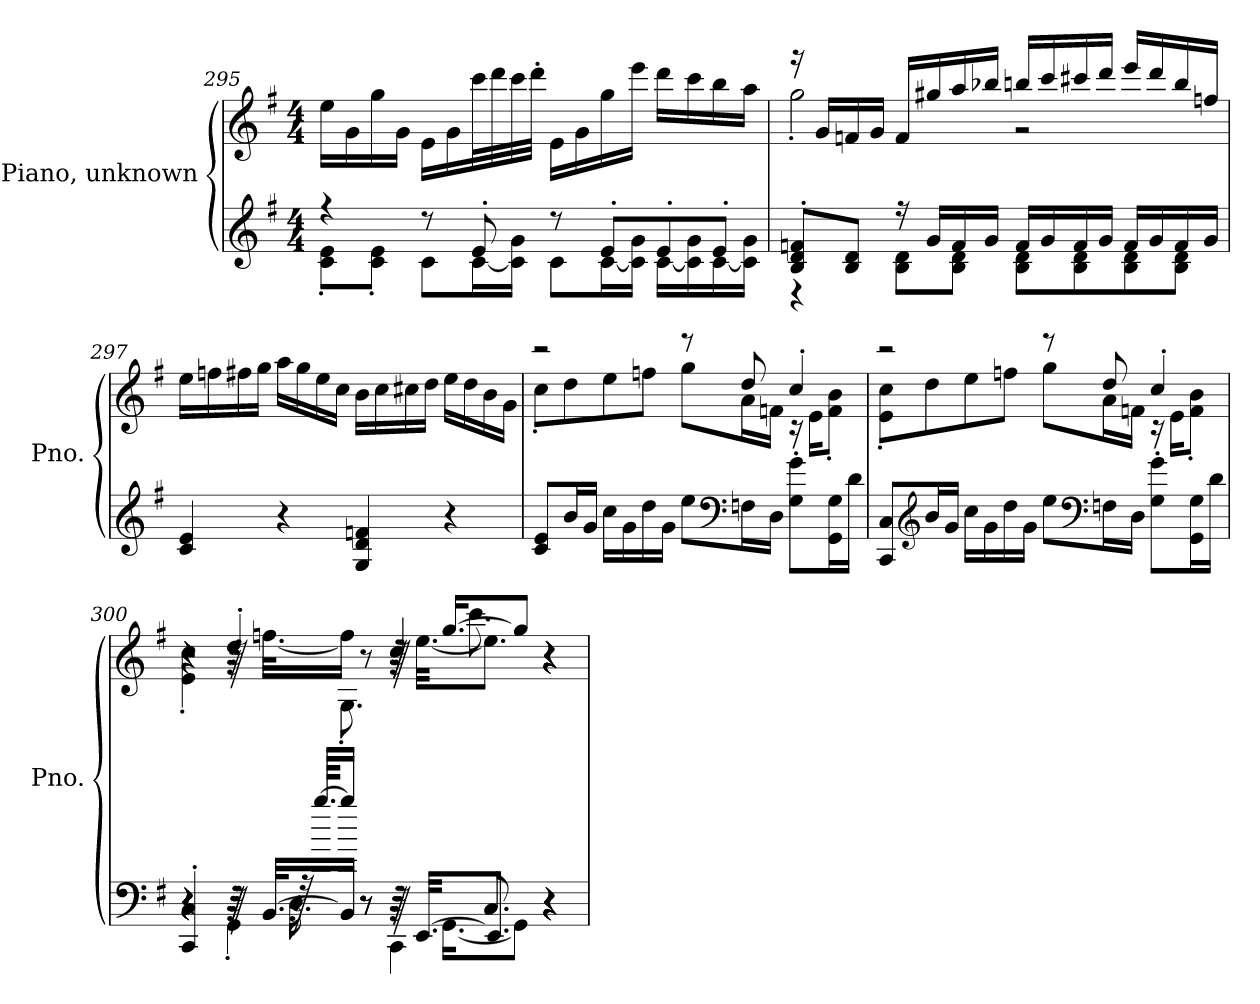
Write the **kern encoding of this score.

**kern	**kern
*part1	*part1
*staff2	*staff1
*I"Piano, unknown	*
*I'Pno.	*
!!LO:LB:g=z
*clefG2	*clefG2
*k[f#]	*k[f#]
*M4/4	*M4/4
=295	=295
*^	*
4r	8c\' 8e\'L	16ee\LL
.	.	16g\
.	8c\' 8e\'J	16gg\
.	.	16g\JJ
8r	8c\L	16e\LL
.	.	16g\
8e'/	[16c\L	32ccc\L
.	.	32ddd\
.	16c\] 16g\JJ	32ccc\
.	.	32ddd'\JJJ
8r	8c\L	16e\LL
.	.	16g\
8e'/L	[16c\L	16gg\
.	16c\] 16g\JJ	16eee\JJ
8e'/	[16c\LL	16ddd\LL
.	16c\] 16g\	16ccc\
8e'/J	[16c\	16bb\
.	16c\] 16g\JJ	16aa\JJ
=296	=296	=296
*	*	*^
8B/' 8d/' 8fn/'L	4r	16r	2gg'\
.	.	16g/LL	.
8B/ 8d/J	.	16fn/	.
.	.	16g/JJ	.
16r	8B\ 8d\L	16f/LL	.
16g/LL	.	16gg#X/	.
16f/	8B\ 8d\J	16aa/	.
16g/JJ	.	16bb-X/JJ	.
16f/LL	8B\ 8d\L	16bbn/LL	2r
16g/	.	16ccc/	.
16f/	8B\ 8d\	16ccc#X/	.
16g/JJ	.	16ddd/JJ	.
16f/LL	8B\ 8d\	16eee/LL	.
16g/	.	16ddd/	.
16f/	8B\ 8d\J	16bb/	.
16g/JJ	.	16ffn/JJ	.
*v	*v	*	*
*	*v	*v
!!LO:LB:g=z
=297	=297
4c/ 4e/	16ee\LL
.	16ffn\
.	16ff#X\
.	16gg\JJ
4r	16aa\LL
.	16gg\
.	16ee\
.	16cc\JJ
4G/ 4d/ 4fn/	16b\LL
.	16cc\
.	16cc#X\
.	16dd\JJ
4r	16ee\LL
.	16dd\
.	16b\
.	16g\JJ
=298	=298
*	*^
8c/ 8e/L	2r	8cc'\L
16b/L	.	8dd\
16g/JJ	.	.
16cc\LL	.	8ee\
16g\	.	.
16dd\	.	8ffn\J
16g\JJ	.	.
8ee\L	8r	8gg\L
*clefF4	*	*
16Fn\L	8dd/	16a\L
16D\JJ	.	16fn\JJ
8G\' 8g\'L	4cc'/	16r
.	.	16e\KL
16GG\ 16G\L	.	8f\' 8b\'J
16d\JJ	.	.
!!LO:LB:g=z	!!
=299	=299	=299
8CC/ 8C/L	2r	8e\' 8cc\'L
*clefG2	*	*
16b/L	.	8dd\
16g/JJ	.	.
16cc\LL	.	8ee\
16g\	.	.
16dd\	.	8ffn\J
16g\JJ	.	.
8ee\L	8r	8gg\L
*clefF4	*	*
16Fn\L	8dd/	16a\L
16D\JJ	.	16fn\JJ
8G\' 8g\'L	4cc'/	16r
.	.	16e\KL
16GG\ 16G\L	.	8f\' 8b\'J
16d\JJ	.	.
=300	=300	=300
*^	*^	*
*	*^	*	*	*^
*	*	*^	*	*	*	*
4CC/' 4C/'	4r	4r	4r	2r	4r	4r	4e\' 4cc\'
32r	32r	64r	4GG'\	.	64r	4dd'/	16r
.	.	[32.BB/KLL	.	.	[32.ffn\KLL	.	.
128r	16.D\	.	.	.	.	.	.
[64.bb/KKLL	.	.	.	.	.	.	.
16bb/JJ]	.	16BB/JJ]	.	.	16ff\JJ]	.	8.G'\
8r	8r	8r	.	.	8r	.	.
16r	32r	64r	4CC\	32r	64r	4cc/	16r
.	.	[32.EE/KKL	.	.	[32.ee\KKL	.	.
.	[16.GG\KL	.	.	[16.gg/KL	.	.	.
8.C/	.	8.EE/J]	.	.	8.ee\J]	.	8.ccc\
.	8GG\J]	.	.	8gg/J]	.	.	.
4r	4r	4r	4r	4r	4r	4r	4r
*v	*v	*v	*v	*	*	*	*
*	*v	*v	*v	*v
=	=
*-	*-
